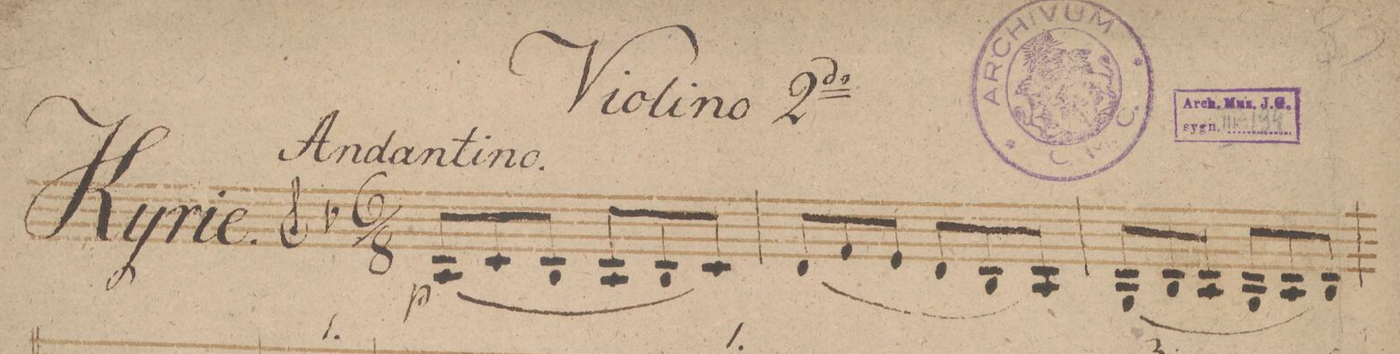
**kern	**dynam
*I"Violino 2do	*
*clefG2	*
*k[b-]	*
*M6/8	*
(8A/L	p
8c/	.
8B-/J	.
8A/L	.
8B-/	.
8c/J)	.
=2	=2
(8d/L	.
8f/	.
8e/J	.
8d/L	.
8B-/	.
8A/J)	.
=3	=3
(8G/L	.
8B-/	.
8A/J	.
8G/L	.
8A/	.
8B-/J)	.
=4	=4
*-	*-
